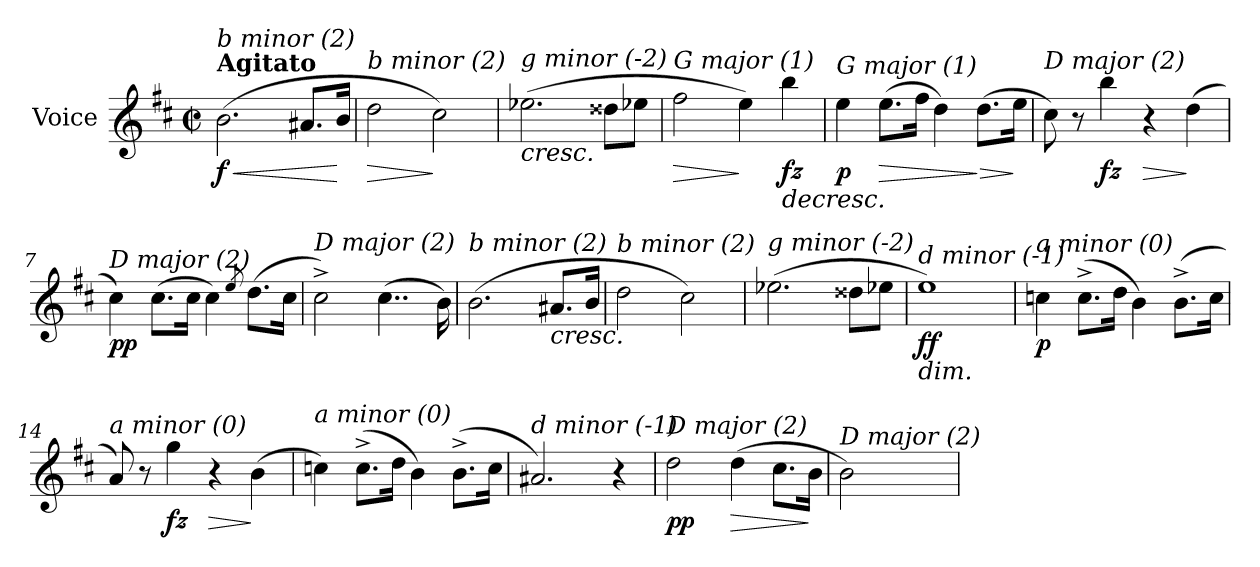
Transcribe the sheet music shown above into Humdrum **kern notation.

**kern	**dynam
*part1	*part1
*staff1	*staff1
*I"Voice	*
*I'V	*
*clefG2	*
*k[f#c#]	*
*M2/2	*
*met(c|)	*
=1	=1
!LO:TX:a:B:t=Agitato	!
!LO:TX:i:t=b minor (2)	!
!	!LO:HP:b
!	!LO:DY:n=1:b
(>2.b\	< f
8.a#X/L	.
16b/Jk	[
=2	=2
!LO:TX:i:t=b minor (2)	!
!	!LO:HP:b
2dd\	>
2cc#\)	]
=3	=3
!LO:TX:b:i:t=cresc.	!
!LO:TX:i:t=g minor (-2)	!
(>2.ee-Xi\	.
8dd##Xi\L	.
8ee-Xi\J	.
=4	=4
!LO:TX:i:t=G major (1)	!
!	!LO:HP:b
2ff#\	>
4ee\)	]
!	!LO:HP:b
!	!LO:DY:n=1:b
4bb\	> fz
=5	=5
!LO:TX:i:t=G major (1)	!
!	!LO:DY:b
4ee\	p
!	!LO:HP:n=1:b
(>8.ee\L	] >
16ff#\Jk	.
4dd\)	.
!	!LO:HP:n=1:b
(>8.dd\L	] >
16ee\Jk	]
=6	=6
!LO:TX:i:t=D major (2)	!
8cc#\)	.
8r	.
!	!LO:DY:b
4bb\	fz
!	!LO:HP:b
4r	>
(>4dd\	]
!!LO:LB:g=z
=7	=7
!LO:TX:i:t=D major (2)	!
!	!LO:DY:b
4cc#\)	pp
(>8.cc#\L	.
16cc#\Jk	.
4cc#\)	.
8qee/	.
(>8.dd\L	.
16cc#\Jk	.
=8	=8
!LO:TX:i:t=D major (2)	!
2cc#^\)	.
(>4..cc#\	.
16b\)	.
=9	=9
!LO:TX:i:t=b minor (2)	!
(>2.b\	.
!LO:TX:b:i:t=cresc.	!
8.a#X/L	.
16b/Jk	.
=10	=10
!LO:TX:i:t=b minor (2)	!
2dd\	.
2cc#\)	.
=11	=11
!LO:TX:i:t=g minor (-2)	!
(>2.ee-Xi\	.
8dd##Xi\L	.
8ee-Xi\J	.
=12	=12
!LO:TX:b:i:t=dim.	!
!LO:TX:i:t=d minor (-1)	!
!	!LO:DY:b
1ee)	ff
!!LO:LB:g=z
=13	=13
!LO:TX:i:t=a minor (0)	!
!	!LO:DY:b
4ccn\	p
(>8.cc^\L	.
16dd\Jk	.
4b\)	.
(>8.b^\L	.
16cc\Jk	.
=14	=14
!LO:TX:i:t=a minor (0)	!
8a/)	.
8r	.
!	!LO:DY:b
4gg\	fz
!	!LO:HP:b
4r	>
(>4b\	]
=15	=15
!LO:TX:i:t=a minor (0)	!
4ccn\)	.
(>8.cc^\L	.
16dd\Jk	.
4b\)	.
(>8.b^\L	.
16cc\Jk	.
=16	=16
!LO:TX:i:t=d minor (-1)	!
2.a#X/)	.
4r	.
=17	=17
!LO:TX:i:t=D major (2)	!
!	!LO:DY:b
2dd\	pp
!	!LO:HP:b
(>4dd\	>
8.cc#\L	.
16b\Jk	]
=18	=18
!LO:TX:i:t=D major (2)	!
2b\)	.
=	=
*-	*-
